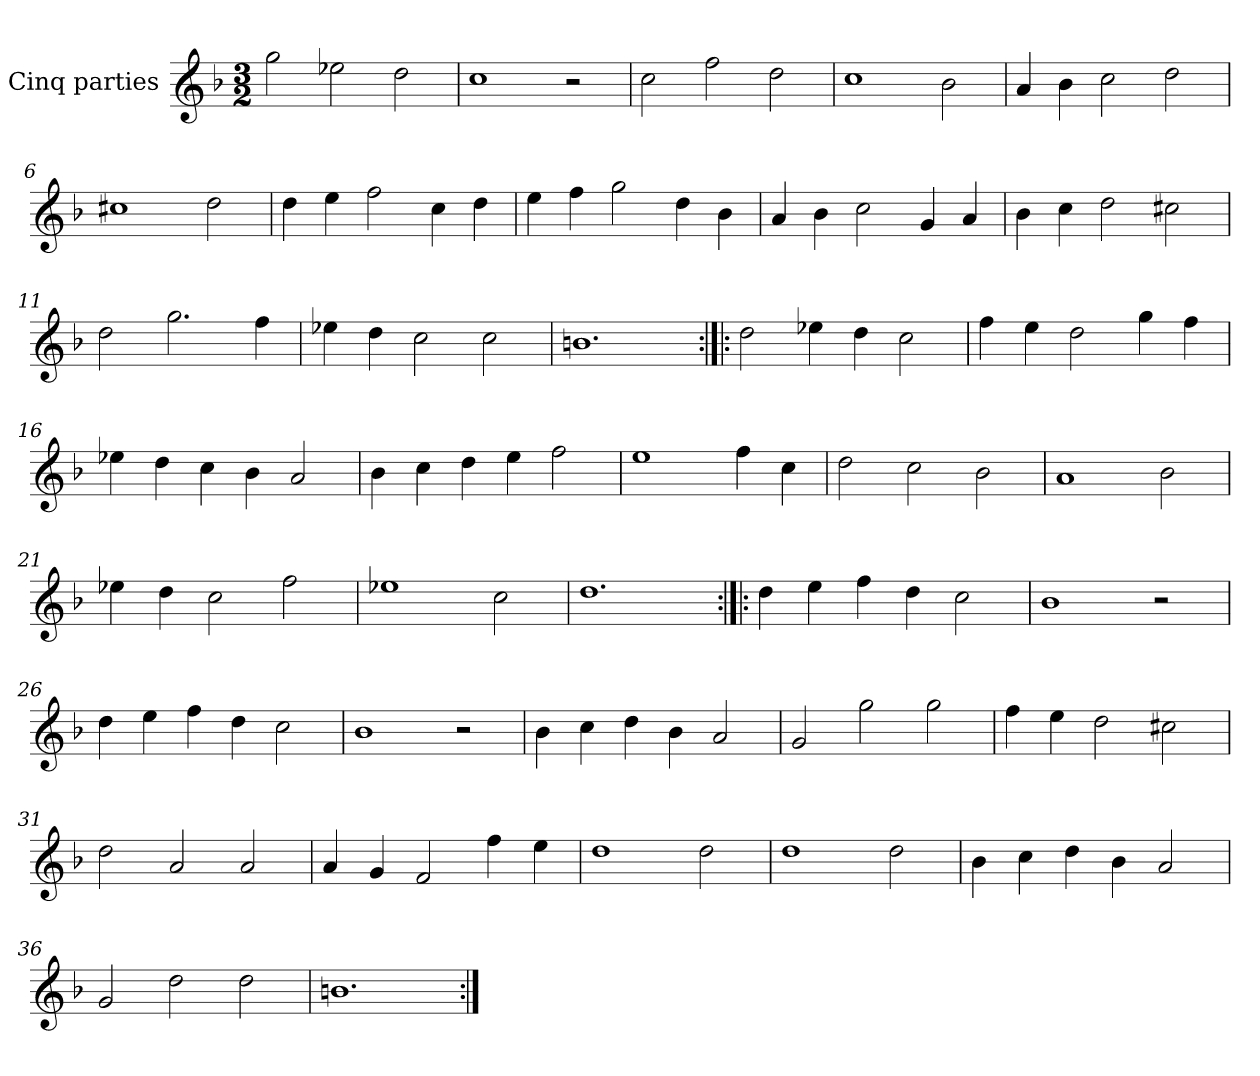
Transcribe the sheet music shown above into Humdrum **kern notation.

**kern
*part1
*staff1
*I"Cinq parties
*clefG2
*k[b-]
*M3/2
*MM180
=1
2gg\
2ee-X\
2dd\
=2
1cc
2r
=3
2cc\
2ff\
2dd\
=4
1cc
2b-\
=5
4a/
4b-\
2cc\
2dd\
=6
1cc#X
2dd\
=7
4dd\
4ee\
2ff\
4cc\
4dd\
=8
4ee\
4ff\
2gg\
4dd\
4b-\
=9
4a/
4b-\
2cc\
4g/
4a/
=10
4b-\
4cc\
2dd\
2cc#X\
=11
2dd\
2.gg\
4ff\
=12
4ee-X\
4dd\
2cc\
2cc\
=13
1.bn
=14:|!|:
2dd\
4ee-X\
4dd\
2cc\
=15
4ff\
4ee\
2dd\
4gg\
4ff\
=16
4ee-X\
4dd\
4cc\
4b-\
2a/
=17
4b-\
4cc\
4dd\
4ee\
2ff\
=18
1ee
4ff\
4cc\
=19
2dd\
2cc\
2b-\
=20
1a
2b-\
=21
4ee-X\
4dd\
2cc\
2ff\
=22
1ee-X
2cc\
=23
1.dd
=24:|!|:
4dd\
4ee\
4ff\
4dd\
2cc\
=25
1b-
2r
=26
4dd\
4ee\
4ff\
4dd\
2cc\
=27
1b-
2r
=28
4b-\
4cc\
4dd\
4b-\
2a/
=29
2g/
2gg\
2gg\
=30
4ff\
4ee\
2dd\
2cc#X\
=31
2dd\
2a/
2a/
=32
4a/
4g/
2f/
4ff\
4ee\
=33
1dd
2dd\
=34
1dd
2dd\
=35
4b-\
4cc\
4dd\
4b-\
2a/
=36
2g/
2dd\
2dd\
=37
1.bn
=:|!
*-
